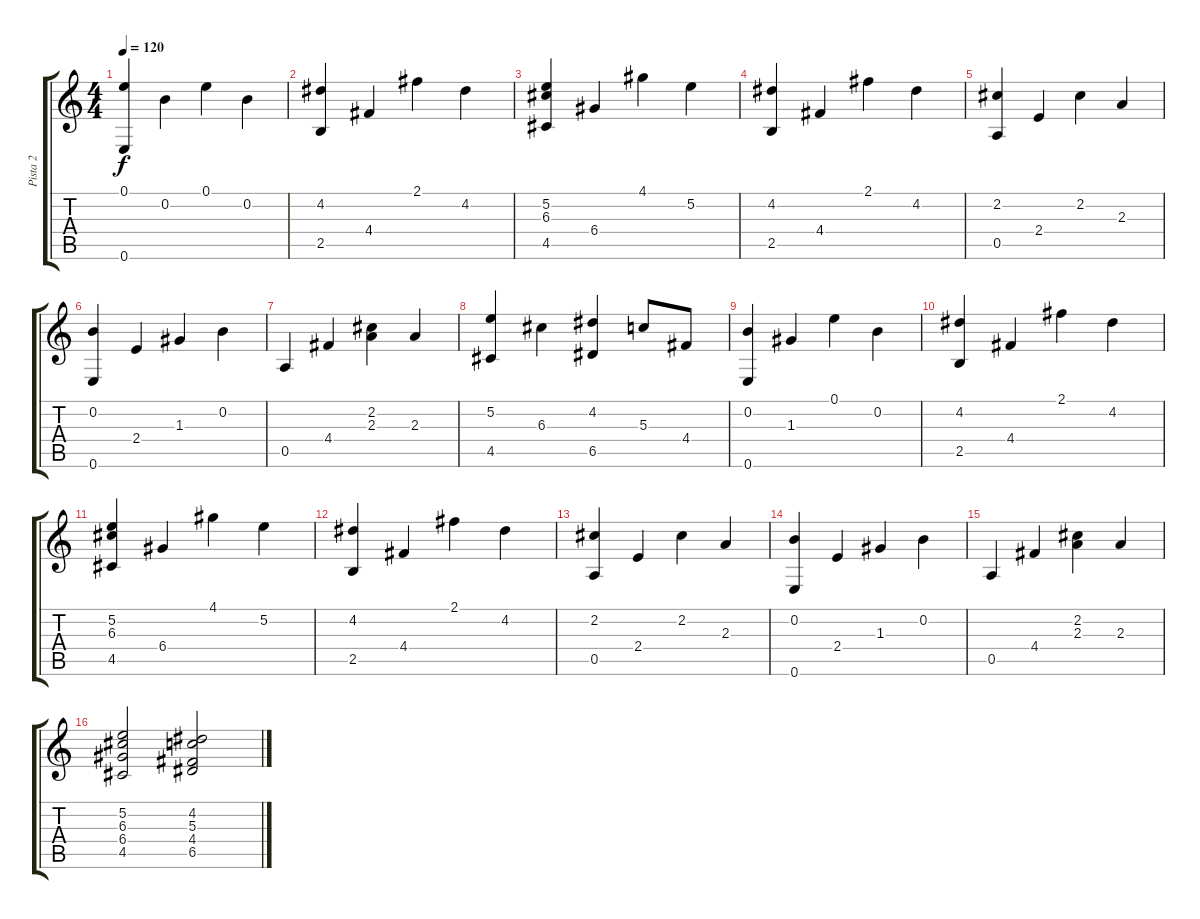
\track ("Pista 2" "Pista 2") {instrument acousticguitarsteel}
\staff {score tabs}
\tuning (E4 B3 G3 D3 A2 E2) {hide}
\ts (4 4)
\tempo 120
\clef g2
\ks c
(0.1 0.6).4{dy f} 0.2.4 0.1.4 0.2.4 |
(4.2 2.5).4 4.4.4 2.1.4 4.2.4 |
(5.2 6.3 4.5).4 6.4.4 4.1.4 5.2.4 |
(4.2 2.5).4 4.4.4 2.1.4 4.2.4 |
(2.2 0.5).4 2.4.4 2.2.4 2.3.4 |
(0.2 0.6).4 2.4.4 1.3.4 0.2.4 |
0.5.4 4.4.4 (2.2 2.3).4 2.3.4 |
(5.2 4.5).4 6.3.4 (4.2 6.5).4 5.3.8 4.4.8 |
(0.2 0.6).4 1.3.4 0.1.4 0.2.4 |
(4.2 2.5).4 4.4.4 2.1.4 4.2.4 |
(5.2 6.3 4.5).4 6.4.4 4.1.4 5.2.4 |
(4.2 2.5).4 4.4.4 2.1.4 4.2.4 |
(2.2 0.5).4 2.4.4 2.2.4 2.3.4 |
(0.2 0.6).4 2.4.4 1.3.4 0.2.4 |
0.5.4 4.4.4 (2.2 2.3).4 2.3.4 |
(5.2 6.3 6.4 4.5).2 (4.2 5.3 4.4 6.5).2
